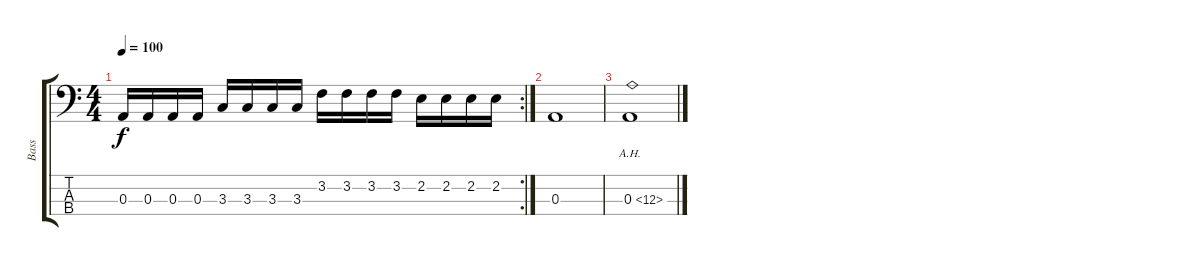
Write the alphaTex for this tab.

\track ("Bass" "Bass") {instrument electricbasspick}
\staff {score tabs}
\tuning (G2 D2 A1 E1) {hide}
\rc 2
\ts (4 4)
\tempo 100
\clef f4
\ks c
0.3.16{dy f} 0.3.16 0.3.16 0.3.16 3.3.16 3.3.16 3.3.16 3.3.16 3.2.16 3.2.16 3.2.16 3.2.16 2.2.16 2.2.16 2.2.16 2.2.16 |
0.3.1 |
0.3{ah 12}.1
